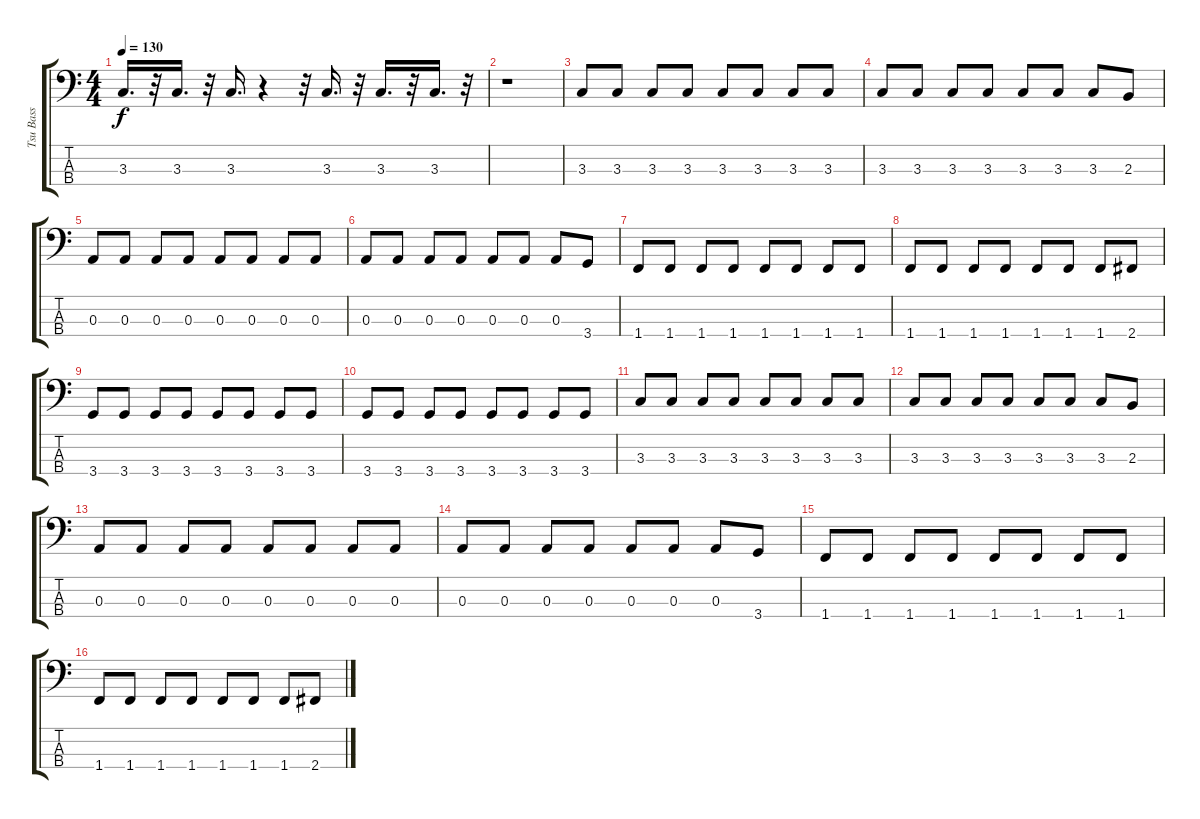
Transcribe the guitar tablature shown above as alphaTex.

\track ("Tsu Bass" "Tsu Bass") {instrument synthbass2}
\staff {score tabs}
\tuning (G2 D2 A1 E1) {hide}
\ts (4 4)
\tempo 130
\clef f4
\ks c
3.3.16{d dy f} r.32 3.3.16{d} r.32 3.3.16{d} r.4 r.32 3.3.16{d} r.32 3.3.16{d} r.32 3.3.16{d} r.32 |
r.1 |
3.3.8 3.3.8 3.3.8 3.3.8 3.3.8 3.3.8 3.3.8 3.3.8 |
3.3.8 3.3.8 3.3.8 3.3.8 3.3.8 3.3.8 3.3.8 2.3.8 |
0.3.8 0.3.8 0.3.8 0.3.8 0.3.8 0.3.8 0.3.8 0.3.8 |
0.3.8 0.3.8 0.3.8 0.3.8 0.3.8 0.3.8 0.3.8 3.4.8 |
1.4.8 1.4.8 1.4.8 1.4.8 1.4.8 1.4.8 1.4.8 1.4.8 |
1.4.8 1.4.8 1.4.8 1.4.8 1.4.8 1.4.8 1.4.8 2.4.8 |
3.4.8 3.4.8 3.4.8 3.4.8 3.4.8 3.4.8 3.4.8 3.4.8 |
3.4.8 3.4.8 3.4.8 3.4.8 3.4.8 3.4.8 3.4.8 3.4.8 |
3.3.8 3.3.8 3.3.8 3.3.8 3.3.8 3.3.8 3.3.8 3.3.8 |
3.3.8 3.3.8 3.3.8 3.3.8 3.3.8 3.3.8 3.3.8 2.3.8 |
0.3.8 0.3.8 0.3.8 0.3.8 0.3.8 0.3.8 0.3.8 0.3.8 |
0.3.8 0.3.8 0.3.8 0.3.8 0.3.8 0.3.8 0.3.8 3.4.8 |
1.4.8 1.4.8 1.4.8 1.4.8 1.4.8 1.4.8 1.4.8 1.4.8 |
1.4.8 1.4.8 1.4.8 1.4.8 1.4.8 1.4.8 1.4.8 2.4.8
